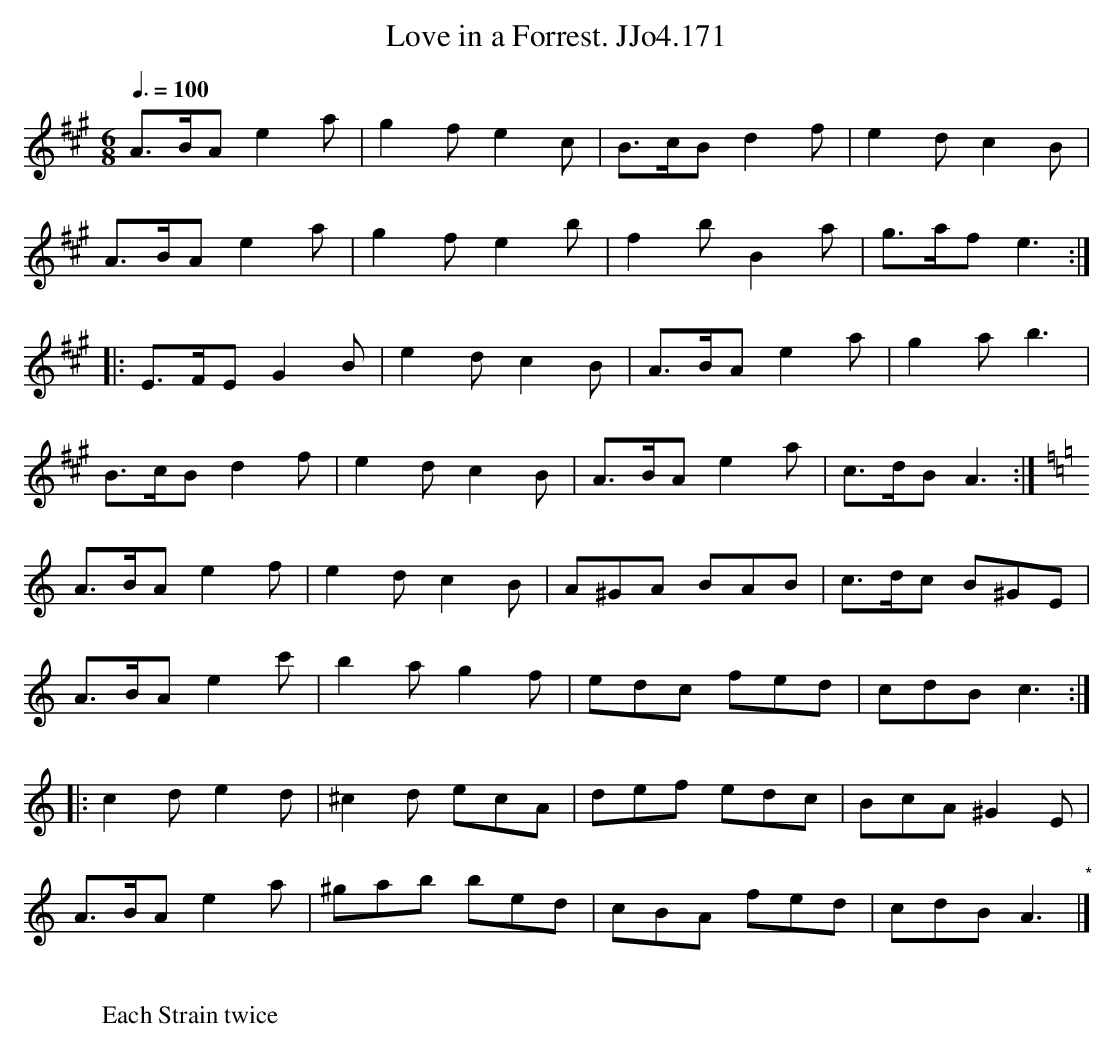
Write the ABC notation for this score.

X:1
T:Love in a Forrest. JJo4.171
M:6/8
L:1/8
Q:3/8=100
K:A
A>BA e2a|g2f e2c|B>cB d2f|e2d c2B|
A>BA e2a|g2f e2b|f2bB2a|g>af e3 :|
|: E>FE G2B|e2d c2B|A>BA e2a|g2a b3|
B>cB d2f|e2d c2B|A>BA e2a|c>dB A3 :|
K:Am
A>BA e2f|e2d c2B|A^GA BAB|c>dc B^GE|
A>BA e2c'|b2a g2f|edc fed|cdB c3 :|
|:c2de2d|^c2d ecA|def edc|BcA ^G2E|
A>BA e2a|^gab bed|cBA fed|cdB A3 "*"|]
W:
W:Each Strain twice
